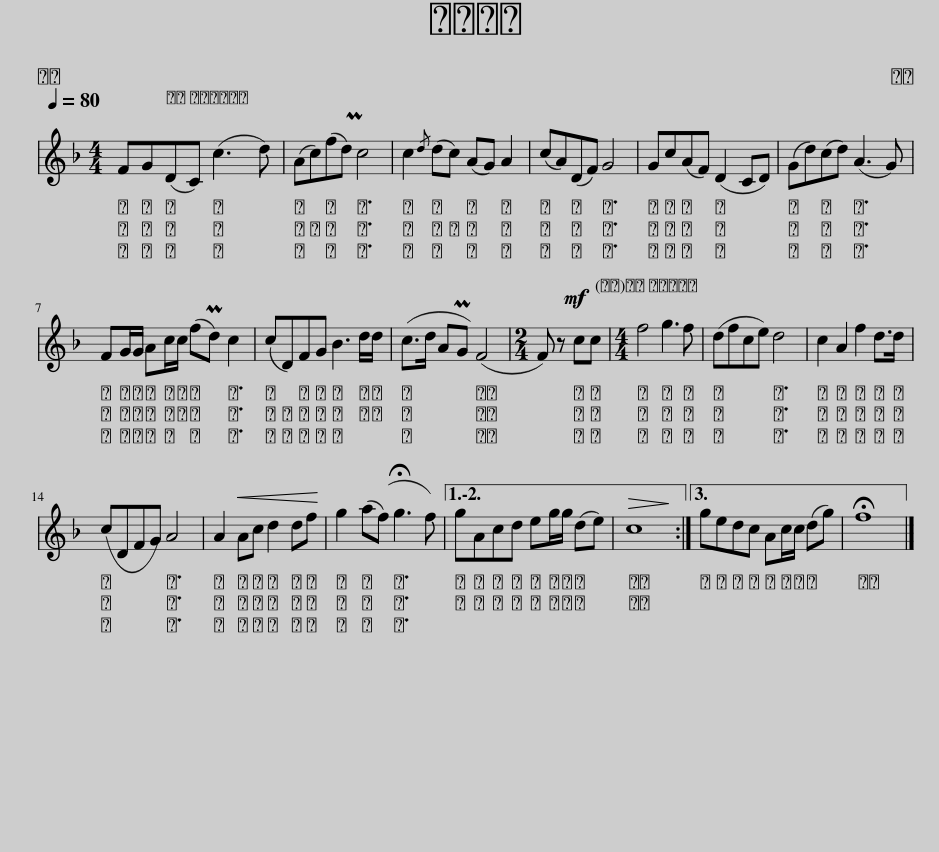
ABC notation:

X:1
L:1/8
Q:1/4=80
M:4/4
I:linebreak $
K:F
V:1 treble
V:1
 FG(DC) (c3 d) | (Ac)(fPd) c4 | c2{/d} (dc) (AG) A2 | (cA)(DF) G4 | Gc(AF) (D2 CD) | %5
 (Gd)(cd) (A3 G) |$ FG/G/ Ac/c/ (fPd) c2 | (cD)FG B3 d/d/ | (c>d) APG (F4 |[M:2/4] F) z!mf! cc | %10
[M:4/4] f4 g3 f | (dfce) d4 | c2 A2 f2 d>d |$ (cDFG) A4 | A2!<(! Ac d2 df!<)! | %15
 g2 (af) (!fermata!g3 f) |1,2 gAcd eg/g/ (de) |!>(! c8!>)! :|3 gedc Ac/c/ (dg) | !fermata!f8 |] %20
